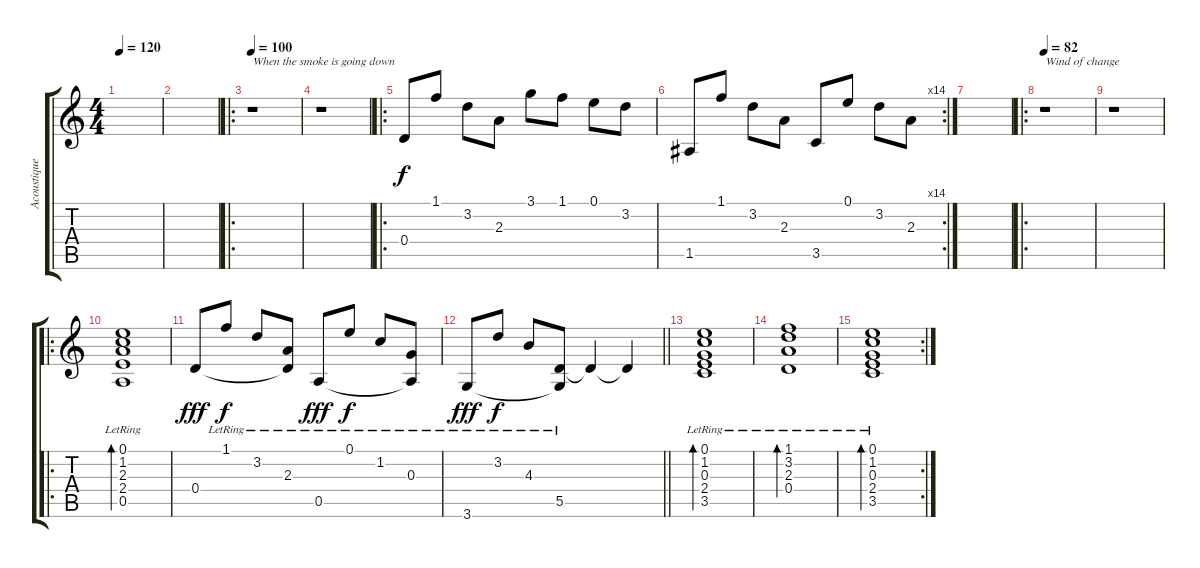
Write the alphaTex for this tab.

\track ("Acoustique guitar" "Acoustique") {instrument acousticguitarsteel}
\staff {score tabs}
\tuning (E4 B3 G3 D3 A2 E2) {hide}
\ts (4 4)
\tempo 120
\clef g2
\ks c
|
|
\ro
\tempo 100
r.1{txt "When the smoke is going down"} |
r.1 |
\ro
0.4.8 1.1.8 3.2.8 2.3.8 3.1.8 1.1.8 0.1.8 3.2.8 |
\rc 14
1.5.8 1.1.8 3.2.8 2.3.8 3.5.8 0.1.8 3.2.8 2.3.8 |
|
\ro
\tempo 82
r.1{txt "Wind of change"} |
r.1 |
\ro
(0.1{lr} 1.2{lr} 2.3{lr} 2.4{lr} 0.5{lr}).1{bd 240} |
0.4.8{dy fff} 1.1{lr}.8{dy f} 3.2{lr}.8 (2.3{lr} 0.4{t}).8 0.5{lr}.8{dy fff} 0.1{lr}.8{dy f} 1.2{lr}.8 (0.3{lr} 0.5{t}).8 |
\barLineRight lightlight
3.6{lr}.8{dy fff} 3.2{lr}.8{dy f} 4.3{lr}.8 (5.5{lr} 3.6{t}).8 5.5{t}.4 5.5{t}.4 |
(0.1{lr} 1.2{lr} 0.3{lr} 2.4{lr} 3.5{lr}).1{bd 240} |
(1.1{lr} 3.2{lr} 2.3{lr} 0.4{lr}).1{bd 60} |
\rc 2
(0.1{lr} 1.2{lr} 0.3{lr} 2.4{lr} 3.5{lr}).1{bd 60}
